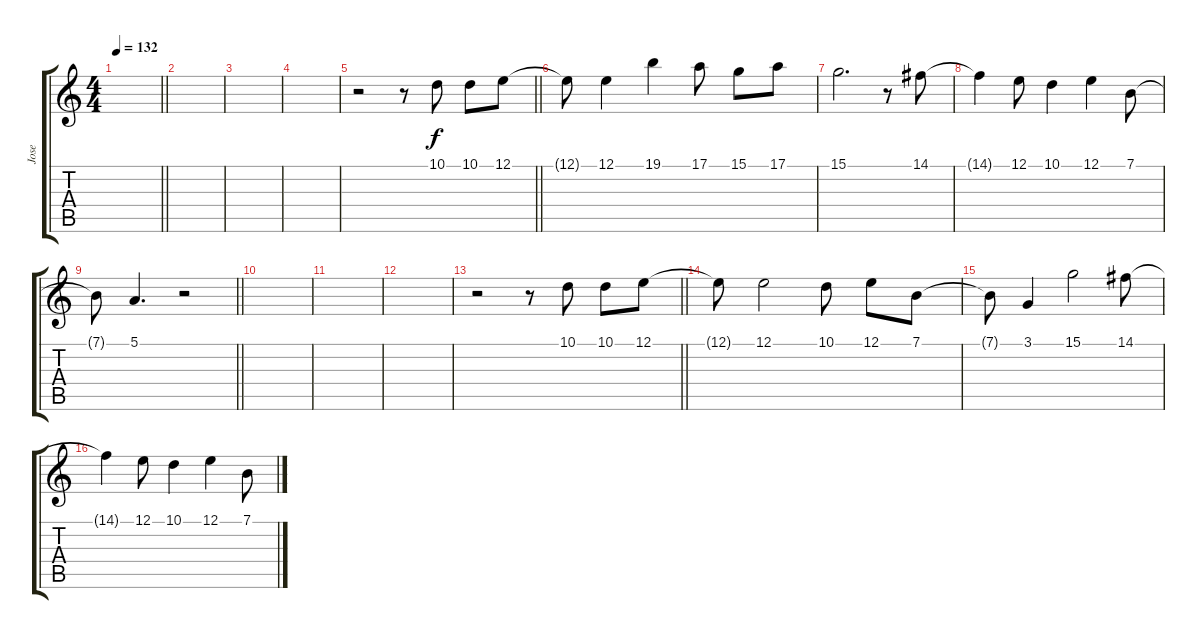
\track ("Jose" "Jose") {instrument lead2sawtooth}
\staff {score tabs}
\tuning (E4 B3 G3 D3 A2 E2) {hide}
\ts (4 4)
\tempo 132
\clef g2
\barLineRight lightlight
\ks c
|
|
|
|
\barLineRight lightlight
r.2 r.8 10.1.8 10.1.8 12.1.8 |
12.1{t}.8 12.1.4 19.1.4 17.1.8 15.1.8 17.1.8 |
15.1.2{d} r.8 14.1.8 |
14.1{t}.4 12.1.8 10.1.4 12.1.4 7.1.8 |
\barLineRight lightlight
7.1{t}.8 5.1.4{d} r.2 |
|
|
|
\barLineRight lightlight
r.2 r.8 10.1.8 10.1.8 12.1.8 |
12.1{t}.8 12.1.2 10.1.8 12.1.8 7.1.8 |
7.1{t}.8 3.1.4 15.1.2 14.1.8 |
14.1{t}.4 12.1.8 10.1.4 12.1.4 7.1.8
